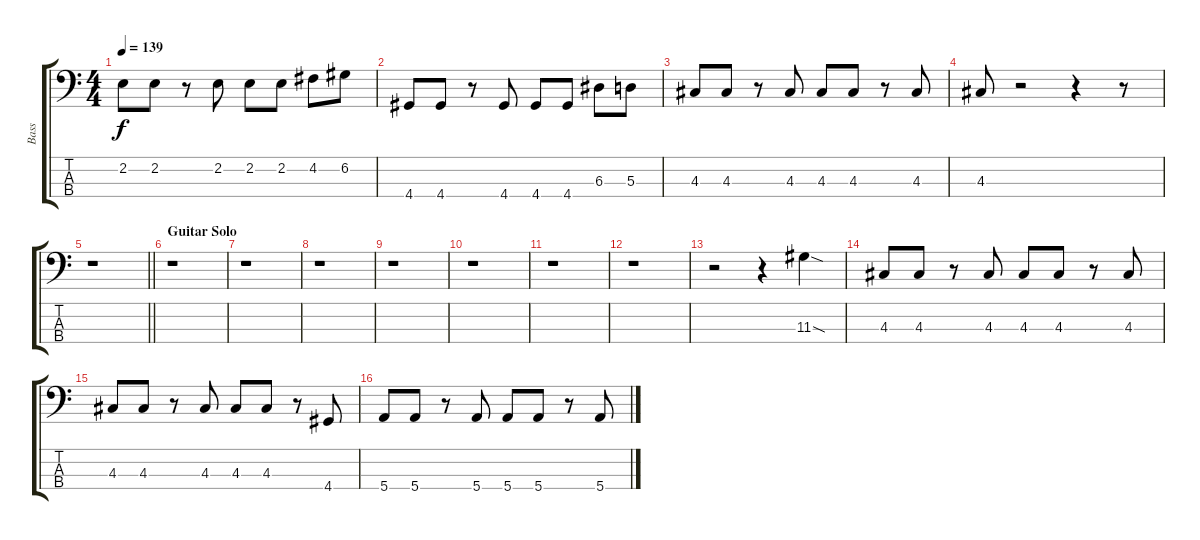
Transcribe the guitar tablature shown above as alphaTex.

\track ("Bass" "Bass") {instrument electricbassfinger}
\staff {score tabs}
\tuning (G2 D2 A1 E1) {hide}
\ts (4 4)
\tempo 139
\clef f4
\ks c
2.2.8{dy f} 2.2.8 r.8 2.2.8 2.2.8 2.2.8 4.2.8 6.2.8 |
4.4.8 4.4.8 r.8 4.4.8 4.4.8 4.4.8 6.3.8 5.3.8 |
4.3.8 4.3.8 r.8 4.3.8 4.3.8 4.3.8 r.8 4.3.8 |
4.3.8 r.2 r.4 r.8 |
\barLineRight lightlight
r.1 |
\section ("" "Guitar Solo")
r.1 |
r.1 |
r.1 |
r.1 |
r.1 |
r.1 |
r.1 |
r.2 r.4 11.3{sod}.4 |
4.3.8 4.3.8 r.8 4.3.8 4.3.8 4.3.8 r.8 4.3.8 |
4.3.8 4.3.8 r.8 4.3.8 4.3.8 4.3.8 r.8 4.4.8 |
5.4.8 5.4.8 r.8 5.4.8 5.4.8 5.4.8 r.8 5.4.8
